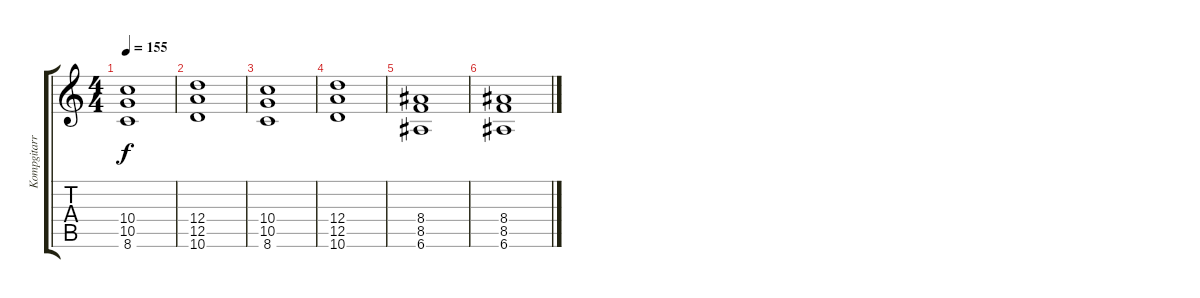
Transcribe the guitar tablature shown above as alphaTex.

\track ("Kompgitarr" "Kompgitarr") {instrument electricguitarclean}
\staff {score tabs}
\tuning (E4 B3 G3 D3 A2 E2) {hide}
\ts (4 4)
\tempo 155
\clef g2
\ks c
(10.4 10.5 8.6).1{dy f} |
(12.4 12.5 10.6).1 |
(10.4 10.5 8.6).1 |
(12.4 12.5 10.6).1 |
(8.4 8.5 6.6).1 |
(8.4 8.5 6.6).1
